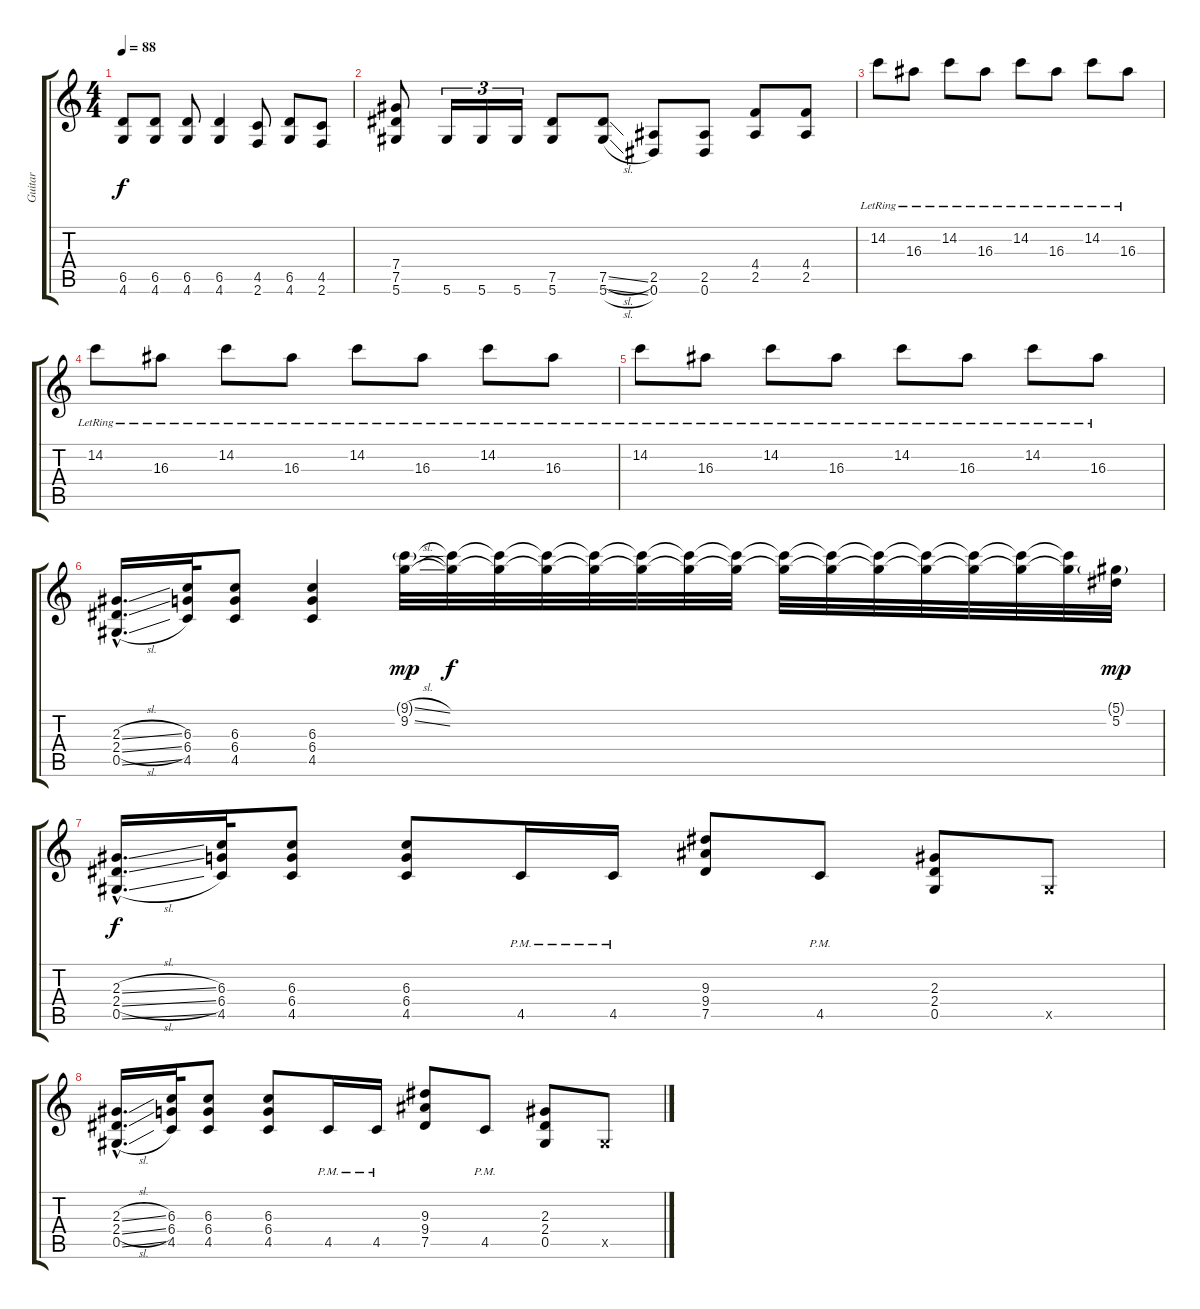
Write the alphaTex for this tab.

\track ("Guitar" "Guitar") {instrument overdrivenguitar}
\staff {score tabs}
\tuning (Eb4 Bb3 Gb3 Db3 Ab2 Eb2) {hide}
\ts (4 4)
\tempo 88
\clef g2
\ks c
(6.5 4.6).8{dy f} (6.5 4.6).8 (6.5 4.6).8 (6.5 4.6).4 (4.5 2.6).8 (6.5 4.6).8 (4.5 2.6).8 |
(7.4 7.5 5.6).8 5.6.16{tu (3 2)} 5.6.16{tu (3 2)} 5.6.16{tu (3 2)} (7.5 5.6).8 (7.5{sl} 5.6{sl}).8 (2.5 0.6).8 (2.5 0.6).8 (4.4 2.5).8 (4.4 2.5).8 |
14.2{lr}.8 16.3{lr}.8 14.2{lr}.8 16.3{lr}.8 14.2{lr}.8 16.3{lr}.8 14.2{lr}.8 16.3{lr}.8 |
14.2{lr}.8 16.3{lr}.8 14.2{lr}.8 16.3{lr}.8 14.2{lr}.8 16.3{lr}.8 14.2{lr}.8 16.3{lr}.8 |
14.2{lr}.8 16.3{lr}.8 14.2{lr}.8 16.3{lr}.8 14.2{lr}.8 16.3{lr}.8 14.2{lr}.8 16.3{lr}.8 |
(2.3{sl hac} 2.4{sl hac} 0.5{sl hac}).16{d} (6.3 6.4 4.5).32 (6.3 6.4 4.5).8 (6.3 6.4 4.5).4 (9.1{sl g} 9.2{sl}).32{dy mp} (9.1{t} 9.2{t}).32{dy f} (9.1{t} 9.2{t}).32 (9.1{t} 9.2{t}).32 (9.1{t} 9.2{t}).32 (9.1{t} 9.2{t}).32 (9.1{t} 9.2{t}).32 (9.1{t} 9.2{t}).32 (9.1{t} 9.2{t}).32 (9.1{t} 9.2{t}).32 (9.1{t} 9.2{t}).32 (9.1{t} 9.2{t}).32 (9.1{t} 9.2{t}).32 (9.1{t} 9.2{t}).32 (9.1{t} 9.2{t}).32 (5.1{g} 5.2).32{dy mp} |
(2.3{sl hac} 2.4{sl hac} 0.5{sl hac}).16{d dy f} (6.3 6.4 4.5).32 (6.3 6.4 4.5).8 (6.3 6.4 4.5).8 4.5{pm}.16 4.5{pm}.16 (9.3 9.4 7.5).8 4.5{pm}.8 (2.3 2.4 0.5).8 0.5{x}.8 |
(2.3{sl hac} 2.4{sl hac} 0.5{sl hac}).16{d} (6.3 6.4 4.5).32 (6.3 6.4 4.5).8 (6.3 6.4 4.5).8 4.5{pm}.16 4.5{pm}.16 (9.3 9.4 7.5).8 4.5{pm}.8 (2.3 2.4 0.5).8 0.5{x}.8
